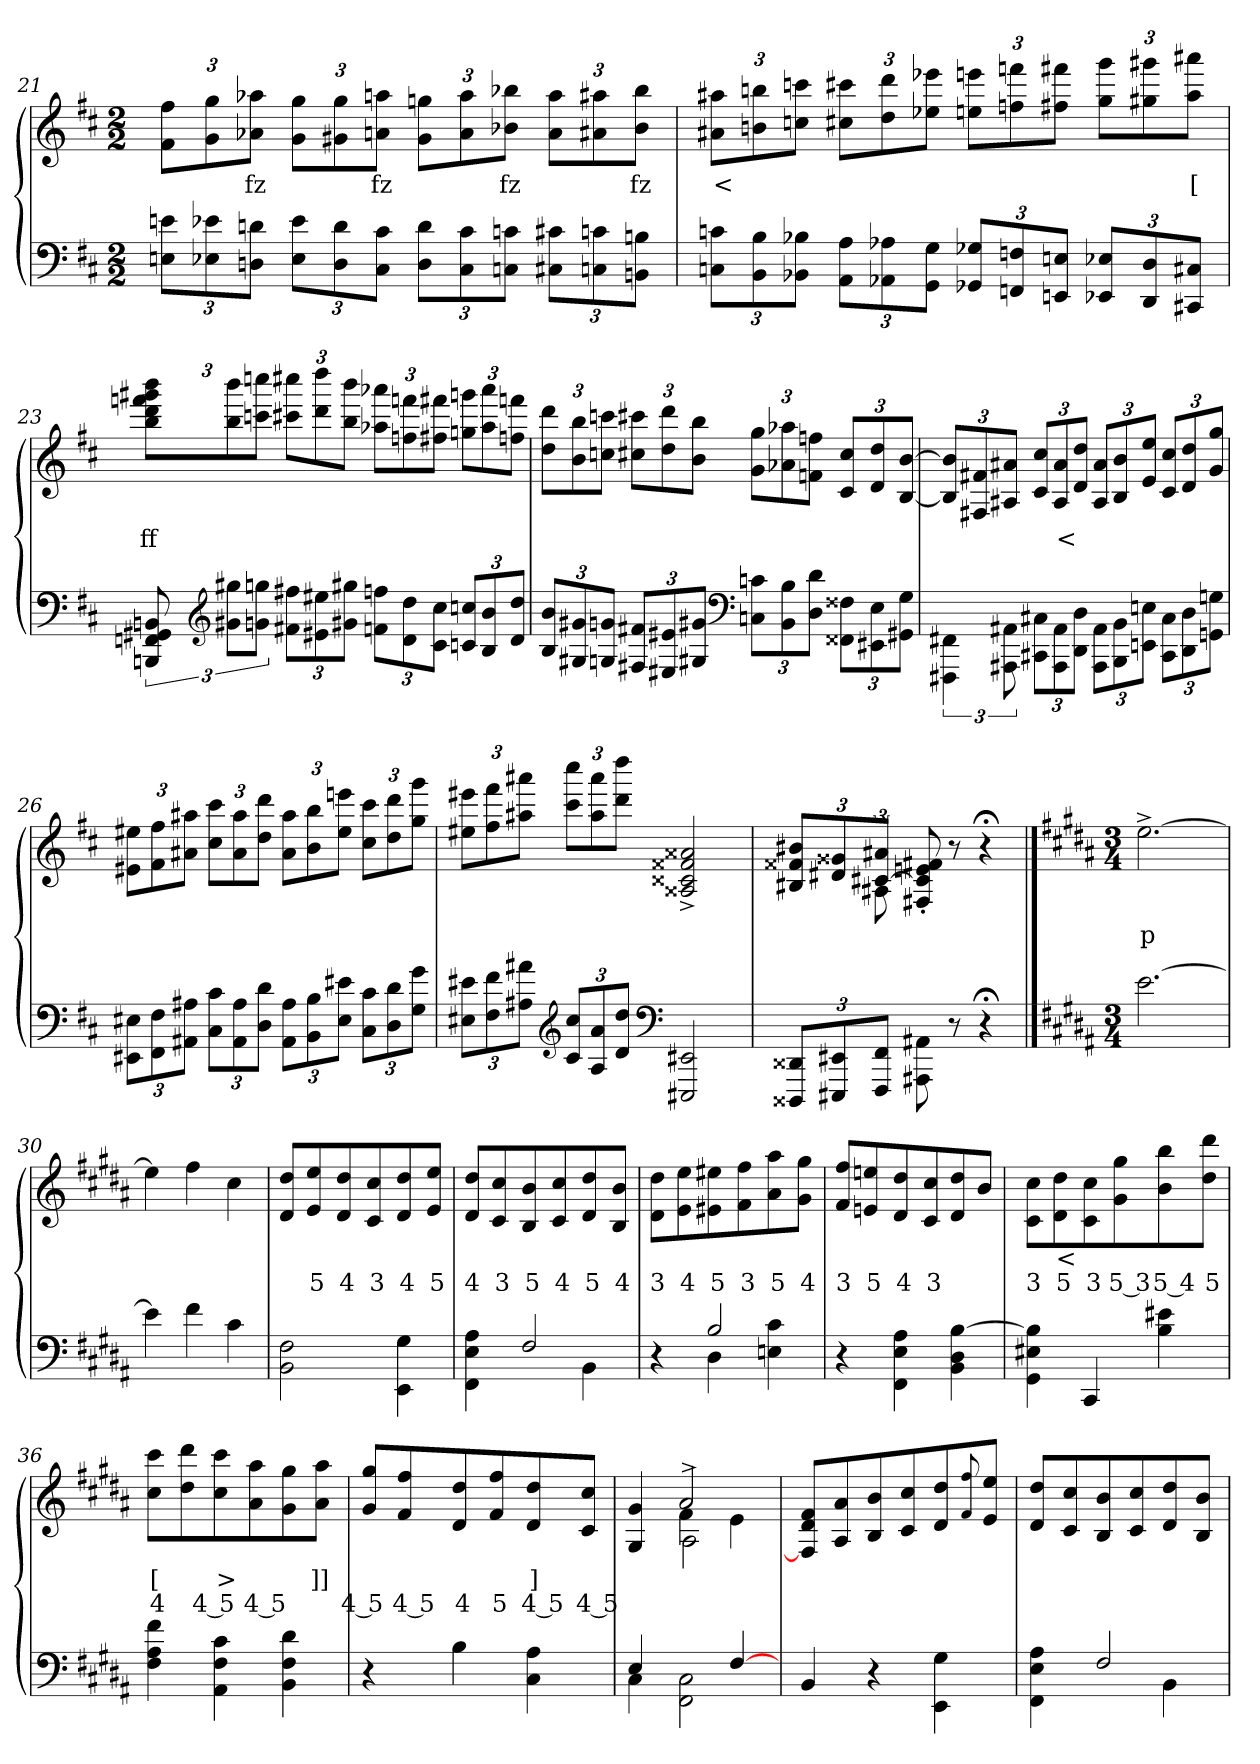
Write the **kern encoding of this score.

**kern	**kern	**text	**text
*part2	*part1	*part1	*part1
*staff2	*staff1	*staff1	*staff1
*clefF4	*clefG2	*	*
*k[f#c#]	*k[f#c#]	*	*
*M2/2	*M2/2	*	*
=21	=21	=21	=21
12en 12EnL	12ff# 12f#L	.	.
12e-X 12E-X	12gg 12g	.	.
12dn 12DnJ	12aa-X 12a-XJ	fz	.
12e- 12E-L	12gg 12gL	.	.
12d 12D	12gg 12g#X	.	.
12c# 12C#J	12aan 12anJ	fz	.
12d 12DL	12ggn 12g#L	.	.
12c# 12C#	12aa 12a	.	.
12cn 12CnJ	12bb-X 12b-XJ	fz	.
12c#X 12C#XL	12aa 12aL	.	.
12cn 12Cn	12aa#X 12a#X	.	.
12Bn 12BBnJ	12bb- 12b-J	fz	.
=22	=22	=22	=22
12cn 12CnL	12aa#X 12a#XL	<	.
12B 12BB	12bbn 12bn	.	.
12B-X 12BB-XJ	12cccn 12ccnJ	.	.
12A 12AAL	12ccc#X 12cc#XL	.	.
12A-X 12AA-X	12ddd 12dd	.	.
12G 12GGJ	12eee-X 12ee-XJ	.	.
12G-X 12GG-XL	12eeen 12eenL	.	.
12Fn 12FFn	12fffn 12ffn	.	.
12En 12EEnJ	12fff#X 12ff#XJ	.	.
12E-X 12EE-XL	12ggg 12ggL	.	.
12D 12DD	12ggg#X 12gg#X	.	.
12C#X 12CC#XJ	12aaa# 12aa#J	[	.
=23	=23	=23	=23
12BBn 12GG#X 12FFn 12BBBn	12bbb 12ggg#X 12fffn 12ddd 12bbL	ff	.
*clefG2	*	*	*
12gg# 12g#L	12bbb 12bb	.	.
12ggn 12gnJ	12ccccn 12cccnJ	.	.
12ff#X 12f#XL	12cccc#X 12ccc#XL	.	.
12ee#X 12e#X	12dddd 12ddd	.	.
12gg#X 12g#XJ	12bbb 12bbJ	.	.
12ffn\ 12fn\L	12aaa-X 12aa-XL	.	.
12dd 12d	12fffn 12ffn	.	.
12cc# 12c#J	12fff#X 12ff#XJ	.	.
12ccn 12cnL	12gggn 12ggnL	.	.
12b 12B	12aaa- 12aa-	.	.
12dd 12dJ	12fffn 12ffnJ	.	.
=24	=24	=24	=24
12b 12BL	12ddd 12ddL	.	.
12g#X 12G#X	12bb 12b	.	.
12gn 12GnJ	12cccn 12ccnJ	.	.
12f#X 12F#XL	12ccc#X 12cc#XL	.	.
12e#X 12E#X	12ddd 12dd	.	.
12g#X 12G#XJ	12bb 12bJ	.	.
*clefF4	*	*	*
12cn 12CnL	12gg 12gL	.	.
12B 12BB	12aa-X 12a-X	.	.
12d 12DJ	12ffn 12fnJ	.	.
12F##X\ 12FF##X\L	12cc# 12c#L	.	.
12E# 12EE#	12dd 12d	.	.
12G# 12GG#J	[12b [12BJ	.	.
=25	=25	=25	=25
6FF#X\ 6FFF#X\	12b] 12B]L	.	.
.	12f#X 12F#X	.	.
12AA#X\ 12AAA#X\	12a#X 12A#XJ	.	.
12C#X\ 12CC#X\L	12cc# 12c#L	.	.
12AA# 12AAA#	12a# 12A#	<	.
12D 12DDJ	12dd 12dJ	.	.
12AA#\ 12AAA#\L	12a# 12A#L	.	.
12BB 12BBB	12b 12B	.	.
12En 12EEnJ	12ee 12eJ	.	.
12C#\ 12CC#\L	12cc# 12c#L	.	.
12D 12DD	12dd 12d	.	.
12Gn 12GGnJ	12gg 12gJ	.	.
=26	=26	=26	=26
12E#X\ 12EE#X\L	12ee#X 12e#XL	.	.
12F# 12FF#	12ff# 12f#	.	.
12A#X 12AA#XJ	12aa#X 12a#XJ	.	.
12c# 12C#L	12ccc# 12cc#L	.	.
12A# 12AA#	12aa# 12a#	.	.
12d 12DJ	12ddd 12ddJ	.	.
12A# 12AA#L	12aa# 12a#L	.	.
12B 12BB	12bb 12b	.	.
12e# 12E#J	12eeen 12ee#J	.	.
12c# 12C#L	12ccc# 12cc#L	.	.
12d 12D	12ddd 12dd	.	.
12g 12GJ	12ggg 12ggJ	.	.
=27	=27	=27	=27
12e#X 12E#XL	12eee#X 12ee#XL	.	.
12f# 12F#	12fff# 12ff#	.	.
12a#X 12A#XJ	12aaa#X 12aa#XJ	.	.
*clefG2	*	*	*
12cc# 12c#L	12cccc# 12ccc#L	.	.
12a# 12A#	12aaa# 12aa#	.	.
12dd 12dJ	12dddd 12dddJ	.	.
*clefF4	*	*	*
2EE# 2EEE#	2a##X^> 2f##X^> 2c##X^> 2A##X^>	.	.
=28	=28	=28	=28
*	*^	*	*
12DD##X/ 12DDD##X/L	12b#X 12f##X 12B#XL	6ryy	.	.
12EE#X/ 12EEE#X/	12g##X 12d#X	.	.	.
12FF#/ 12FFF#/J	12a#X [12c#XJ	12A#	.	.
8AA#X\ 8AAA#X\	8f#X'> 8en'> 8c#]'> 8F#X'>	2ryy	.	.
8r	8r	.	.	.
4r;<	4r;<	.	.	.
*	*v	*v	*	*
==29	==29	==29	==29
*k[f#c#g#d#a#]	*k[f#c#g#d#a#]	*	*
*M3/4	*M3/4	*	*
[2.e	[2.ee^>	p	.
=30	=30	=30	=30
4e]	4ee]	.	.
4f#	4ff#	.	.
4c#	4cc#	.	.
=31	=31	=31	=31
2F# 2BB	8dd# 8d#L	.	.
.	8ee 8e	.	5
.	8dd# 8d#	.	4
.	8cc# 8c#	.	3
4G#\ 4EE\	8dd# 8d#	.	4
.	8ee 8eJ	.	5
=32	=32	=32	=32
*^	*	*	*
4ryy	4A#\ 4E\ 4FF#\	8dd# 8d#L	.	4
.	.	8cc# 8c#	.	3
2F#/	4ryy	8b 8B	.	5
.	.	8cc# 8c#	.	4
.	4BB	8dd# 8d#	.	5
.	.	8b 8BJ	.	4
=33	=33	=33	=33	=33
4ryy	4r	8dd# 8d#L	.	3
.	.	8ee 8e	.	4
2B	4D#	8ee#X 8e#X	.	5
.	.	8ff# 8f#	.	3
.	4c# 4En	8aa# 8a#	.	5
.	.	8gg# 8g#J	.	4
*v	*v	*	*	*
=34	=34	=34	=34
4r	8ff# 8f#L	.	3
.	8een 8en	.	5
4A#\ 4E\ 4FF#\	8dd# 8d#	.	4
.	8cc# 8c#	.	3
[4B 4D# 4BB	8dd# 8d#	.	.
.	8bJ	.	.
=35	=35	=35	=35
4B] 4E#X 4GG#	8cc# 8c#L	.	3
.	8dd# 8d#	<	5
4CC#	8cc# 8c#	.	3
.	8gg# 8g#	.	5 3
4e# 4B	8bb 8b	.	5 4
.	8ddd# 8dd#J	.	5
=36	=36	=36	=36
4f# 4A# 4F#	8ccc# 8cc#L	[	4
.	8ddd# 8dd#	.	.
4c# 4F# 4AA#	8ccc# 8cc#	>	4 5
.	8aa# 8a#	.	4 5
4d# 4F# 4BB	8gg# 8g#	.	.
.	8aa# 8a#J	]]	.
=37	=37	=37	=37
4r	8gg# 8g#L	.	4 5
.	8ff# 8f#	.	4 5
4B	8dd# 8d#	.	4
.	8ff# 8f#	.	5
4A# 4C#	8dd# 8d#	]	4 5
.	8cc# 8c#J	.	4 5
=38	=38	=38	=38
*^	*^	*	*
*	*	*	*^	*	*
4E	4C#	4g# 4G#	4ryy	4ryy	.	.
4ryy	2C# 2FF#	2a#	4f#	2A#^>\	.	.
[4F#/	.	.	4e\	.	.	.
*	*	*v	*v	*v	*	*
=39	=39	=39	=39	=39
2ryy	4BB	8f# 8d# 8F#]L	.	.
.	.	8a# 8A#	.	.
.	4r	8b 8B	.	.
.	.	8cc# 8c#	.	.
4G#\ 4EE\	4ryy	8dd# 8d#	.	.
.	.	8qqff# 8qqf#/	.	.
.	.	8ee 8eJ	.	.
=40	=40	=40	=40	=40
4A#\ 4E\ 4FF#\	2ryy	8dd# 8d#L	.	.
.	.	8cc# 8c#	.	.
2F#	.	8b 8B	.	.
.	.	8cc# 8c#	.	.
.	4BB	8dd# 8d#	.	.
.	.	8b 8BJ	.	.
*v	*v	*	*	*
=	=	=	=
*-	*-	*-	*-
